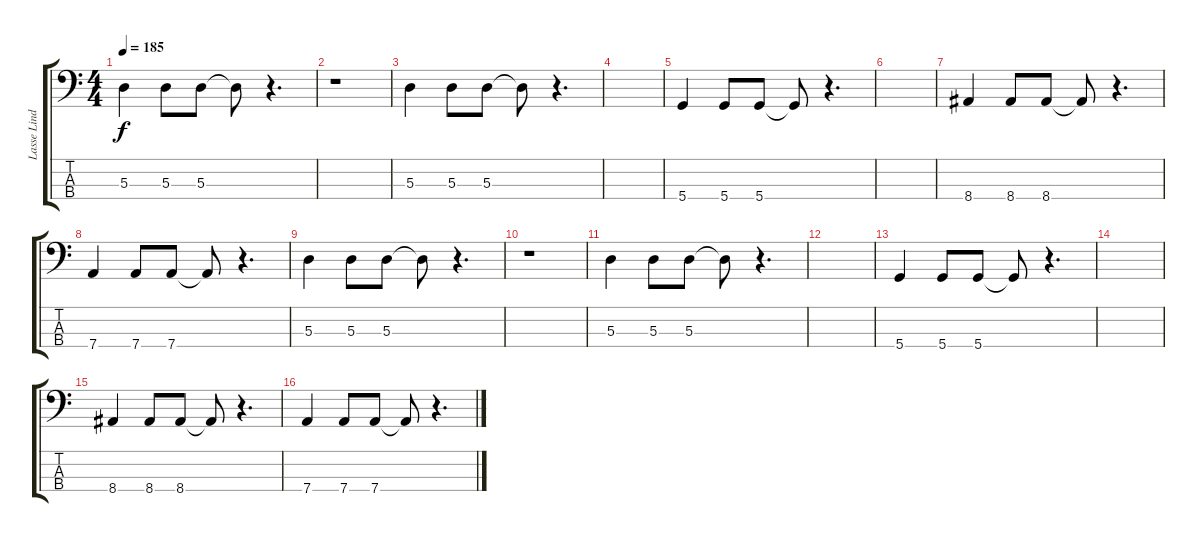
\track ("Lasse Lindfors" "Lasse Lind") {instrument electricbassfinger}
\staff {score tabs}
\tuning (G2 D2 A1 D1) {hide}
\ts (4 4)
\tempo 185
\clef f4
\ks c
5.3.4{dy f} 5.3.8 5.3.8 5.3{t}.8 r.4{d} |
r.1 |
5.3.4 5.3.8 5.3.8 5.3{t}.8 r.4{d} |
|
5.4.4 5.4.8 5.4.8 5.4{t}.8 r.4{d} |
|
8.4.4 8.4.8 8.4.8 8.4{t}.8 r.4{d} |
7.4.4 7.4.8 7.4.8 7.4{t}.8 r.4{d} |
5.3.4 5.3.8 5.3.8 5.3{t}.8 r.4{d} |
r.1 |
5.3.4 5.3.8 5.3.8 5.3{t}.8 r.4{d} |
|
5.4.4 5.4.8 5.4.8 5.4{t}.8 r.4{d} |
|
8.4.4 8.4.8 8.4.8 8.4{t}.8 r.4{d} |
7.4.4 7.4.8 7.4.8 7.4{t}.8 r.4{d}
